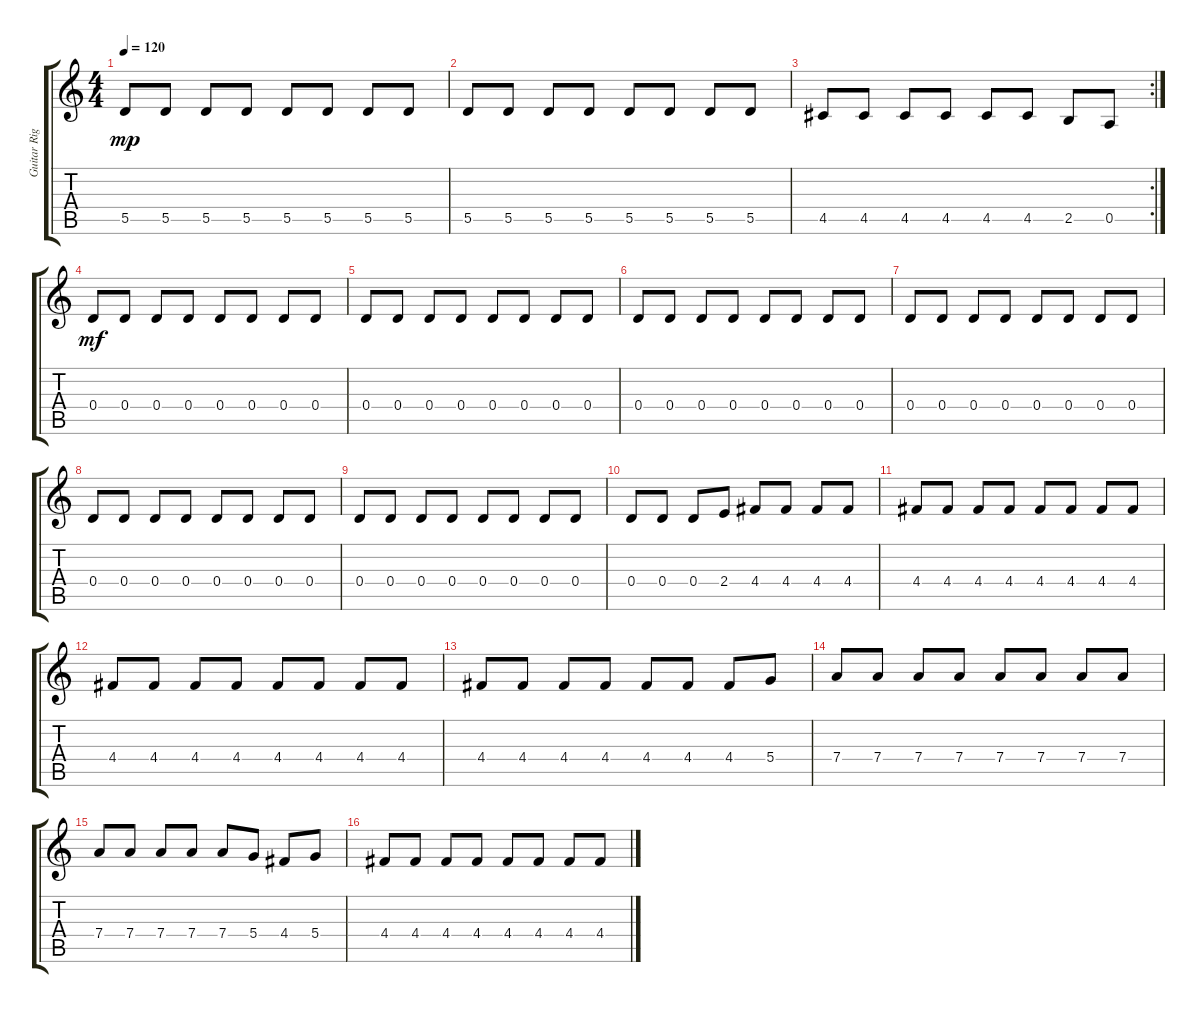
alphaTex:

\track ("Guitar Right" "Guitar Rig") {instrument electricguitarjazz}
\staff {score tabs}
\tuning (E4 B3 G3 D3 A2 D2) {hide}
\ts (4 4)
\tempo 120
\clef g2
\ks c
5.5.8{dy mp} 5.5.8 5.5.8 5.5.8 5.5.8 5.5.8 5.5.8 5.5.8 |
5.5.8 5.5.8 5.5.8 5.5.8 5.5.8 5.5.8 5.5.8 5.5.8 |
\rc 2
4.5.8 4.5.8 4.5.8 4.5.8 4.5.8 4.5.8 2.5.8 0.5.8 |
0.4.8{dy mf} 0.4.8 0.4.8 0.4.8 0.4.8 0.4.8 0.4.8 0.4.8 |
0.4.8 0.4.8 0.4.8 0.4.8 0.4.8 0.4.8 0.4.8 0.4.8 |
0.4.8 0.4.8 0.4.8 0.4.8 0.4.8 0.4.8 0.4.8 0.4.8 |
0.4.8 0.4.8 0.4.8 0.4.8 0.4.8 0.4.8 0.4.8 0.4.8 |
0.4.8 0.4.8 0.4.8 0.4.8 0.4.8 0.4.8 0.4.8 0.4.8 |
0.4.8 0.4.8 0.4.8 0.4.8 0.4.8 0.4.8 0.4.8 0.4.8 |
0.4.8 0.4.8 0.4.8 2.4.8 4.4.8 4.4.8 4.4.8 4.4.8 |
4.4.8 4.4.8 4.4.8 4.4.8 4.4.8 4.4.8 4.4.8 4.4.8 |
4.4.8 4.4.8 4.4.8 4.4.8 4.4.8 4.4.8 4.4.8 4.4.8 |
4.4.8 4.4.8 4.4.8 4.4.8 4.4.8 4.4.8 4.4.8 5.4.8 |
7.4.8 7.4.8 7.4.8 7.4.8 7.4.8 7.4.8 7.4.8 7.4.8 |
7.4.8 7.4.8 7.4.8 7.4.8 7.4.8 5.4.8 4.4.8 5.4.8 |
4.4.8 4.4.8 4.4.8 4.4.8 4.4.8 4.4.8 4.4.8 4.4.8
